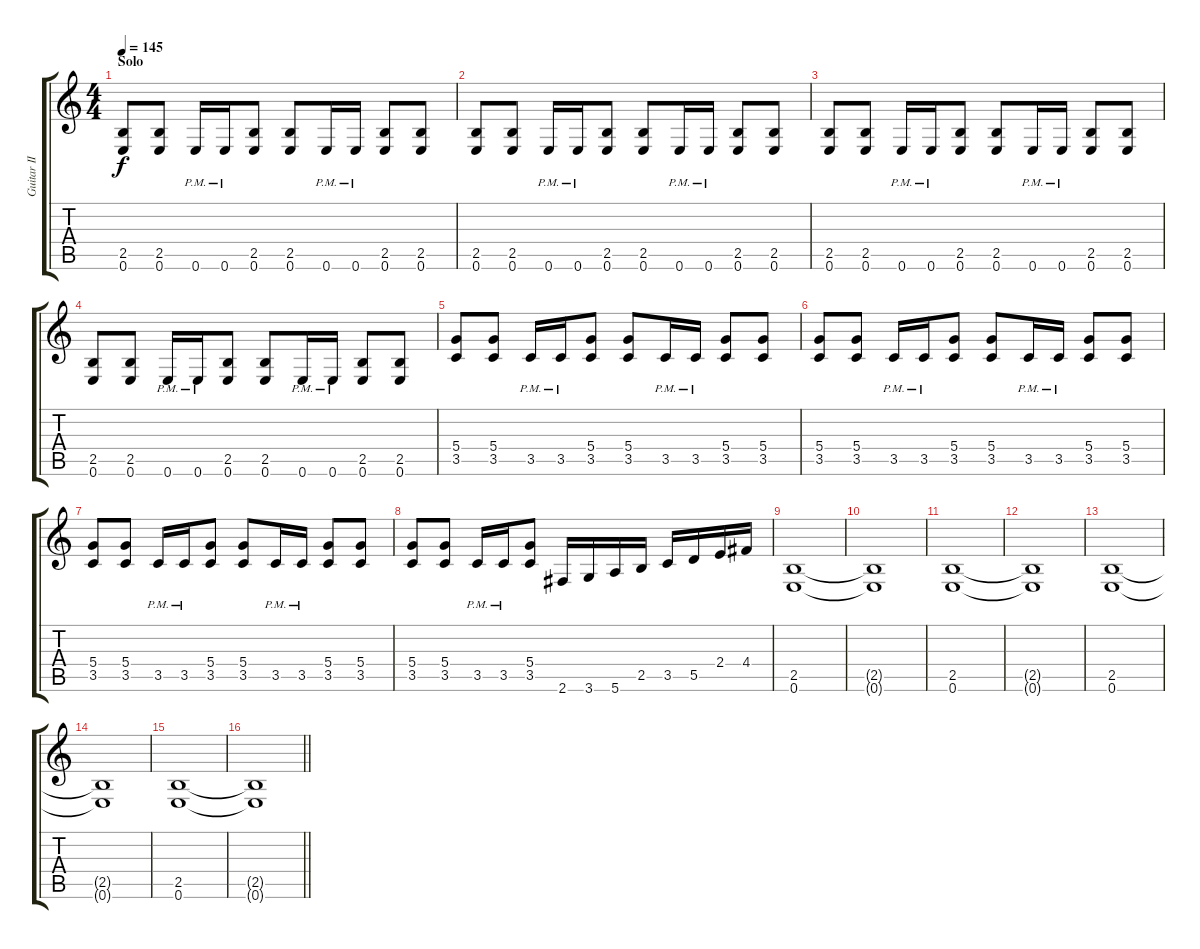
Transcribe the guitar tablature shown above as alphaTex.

\track ("Guitar II" "Guitar II") {instrument overdrivenguitar}
\staff {score tabs}
\tuning (E4 B3 G3 D3 A2 E2) {hide}
\ts (4 4)
\section ("" "Solo")
\tempo 145
\clef g2
\ks c
(2.5 0.6).8{dy f} (2.5 0.6).8 0.6{pm}.16 0.6{pm}.16 (2.5 0.6).8 (2.5 0.6).8 0.6{pm}.16 0.6{pm}.16 (2.5 0.6).8 (2.5 0.6).8 |
(2.5 0.6).8 (2.5 0.6).8 0.6{pm}.16 0.6{pm}.16 (2.5 0.6).8 (2.5 0.6).8 0.6{pm}.16 0.6{pm}.16 (2.5 0.6).8 (2.5 0.6).8 |
(2.5 0.6).8 (2.5 0.6).8 0.6{pm}.16 0.6{pm}.16 (2.5 0.6).8 (2.5 0.6).8 0.6{pm}.16 0.6{pm}.16 (2.5 0.6).8 (2.5 0.6).8 |
(2.5 0.6).8 (2.5 0.6).8 0.6{pm}.16 0.6{pm}.16 (2.5 0.6).8 (2.5 0.6).8 0.6{pm}.16 0.6{pm}.16 (2.5 0.6).8 (2.5 0.6).8 |
(5.4 3.5).8 (5.4 3.5).8 3.5{pm}.16 3.5{pm}.16 (5.4 3.5).8 (5.4 3.5).8 3.5{pm}.16 3.5{pm}.16 (5.4 3.5).8 (5.4 3.5).8 |
(5.4 3.5).8 (5.4 3.5).8 3.5{pm}.16 3.5{pm}.16 (5.4 3.5).8 (5.4 3.5).8 3.5{pm}.16 3.5{pm}.16 (5.4 3.5).8 (5.4 3.5).8 |
(5.4 3.5).8 (5.4 3.5).8 3.5{pm}.16 3.5{pm}.16 (5.4 3.5).8 (5.4 3.5).8 3.5{pm}.16 3.5{pm}.16 (5.4 3.5).8 (5.4 3.5).8 |
(5.4 3.5).8 (5.4 3.5).8 3.5{pm}.16 3.5{pm}.16 (5.4 3.5).8 2.6.16 3.6.16 5.6.16 2.5.16 3.5.16 5.5.16 2.4.16 4.4.16 |
(2.5 0.6).1 |
(2.5{t} 0.6{t}).1 |
(2.5 0.6).1 |
(2.5{t} 0.6{t}).1 |
(2.5 0.6).1 |
(2.5{t} 0.6{t}).1 |
(2.5 0.6).1 |
\barLineRight lightlight
(2.5{t} 0.6{t}).1
